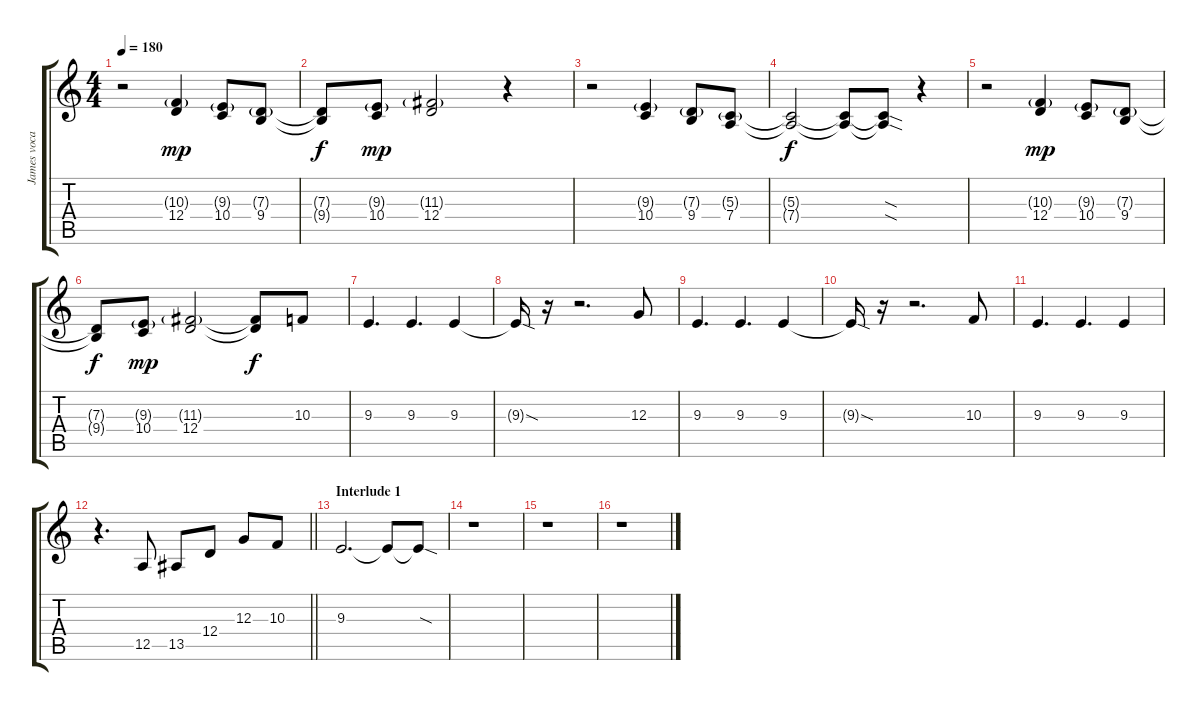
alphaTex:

\track ("James vocal" "James voca") {instrument oboe}
\staff {score tabs}
\tuning (E4 B3 G3 D3 A2 E2) {hide}
\ts (4 4)
\tempo 180
\clef g2
\ks c
r.2{dy f} (10.3{g} 12.4).4{dy mp} (9.3{g} 10.4).8 (7.3{g} 9.4).8 |
(7.3{t} 9.4{t}).8{dy f} (9.3{g} 10.4).8{dy mp} (11.3{g} 12.4).2 r.4 |
r.2 (9.3{g} 10.4).4 (7.3{g} 9.4).8 (5.3{g} 7.4).8 |
(5.3{t} 7.4{t}).2{dy f} (5.3{t} 7.4{t}).8 (5.3{sod t} 7.4{sod t}).8 r.4 |
r.2 (10.3{g} 12.4).4{dy mp} (9.3{g} 10.4).8 (7.3{g} 9.4).8 |
(7.3{t} 9.4{t}).8{dy f} (9.3{g} 10.4).8{dy mp} (11.3{g} 12.4).2 (11.3{t} 12.4{t}).8{dy f} 10.3.8 |
9.3.4{d} 9.3.4{d} 9.3.4 |
9.3{sod t}.16 r.16 r.2{d} 12.3.8 |
9.3.4{d} 9.3.4{d} 9.3.4 |
9.3{sod t}.16 r.16 r.2{d} 10.3.8 |
9.3.4{d} 9.3.4{d} 9.3.4 |
\barLineRight lightlight
r.4{d} 12.5.8 13.5.8 12.4.8 12.3.8 10.3.8 |
\section ("" "Interlude 1")
9.3.2{d} 9.3{t}.8 9.3{sod t}.8 |
r.1 |
r.1 |
r.1
